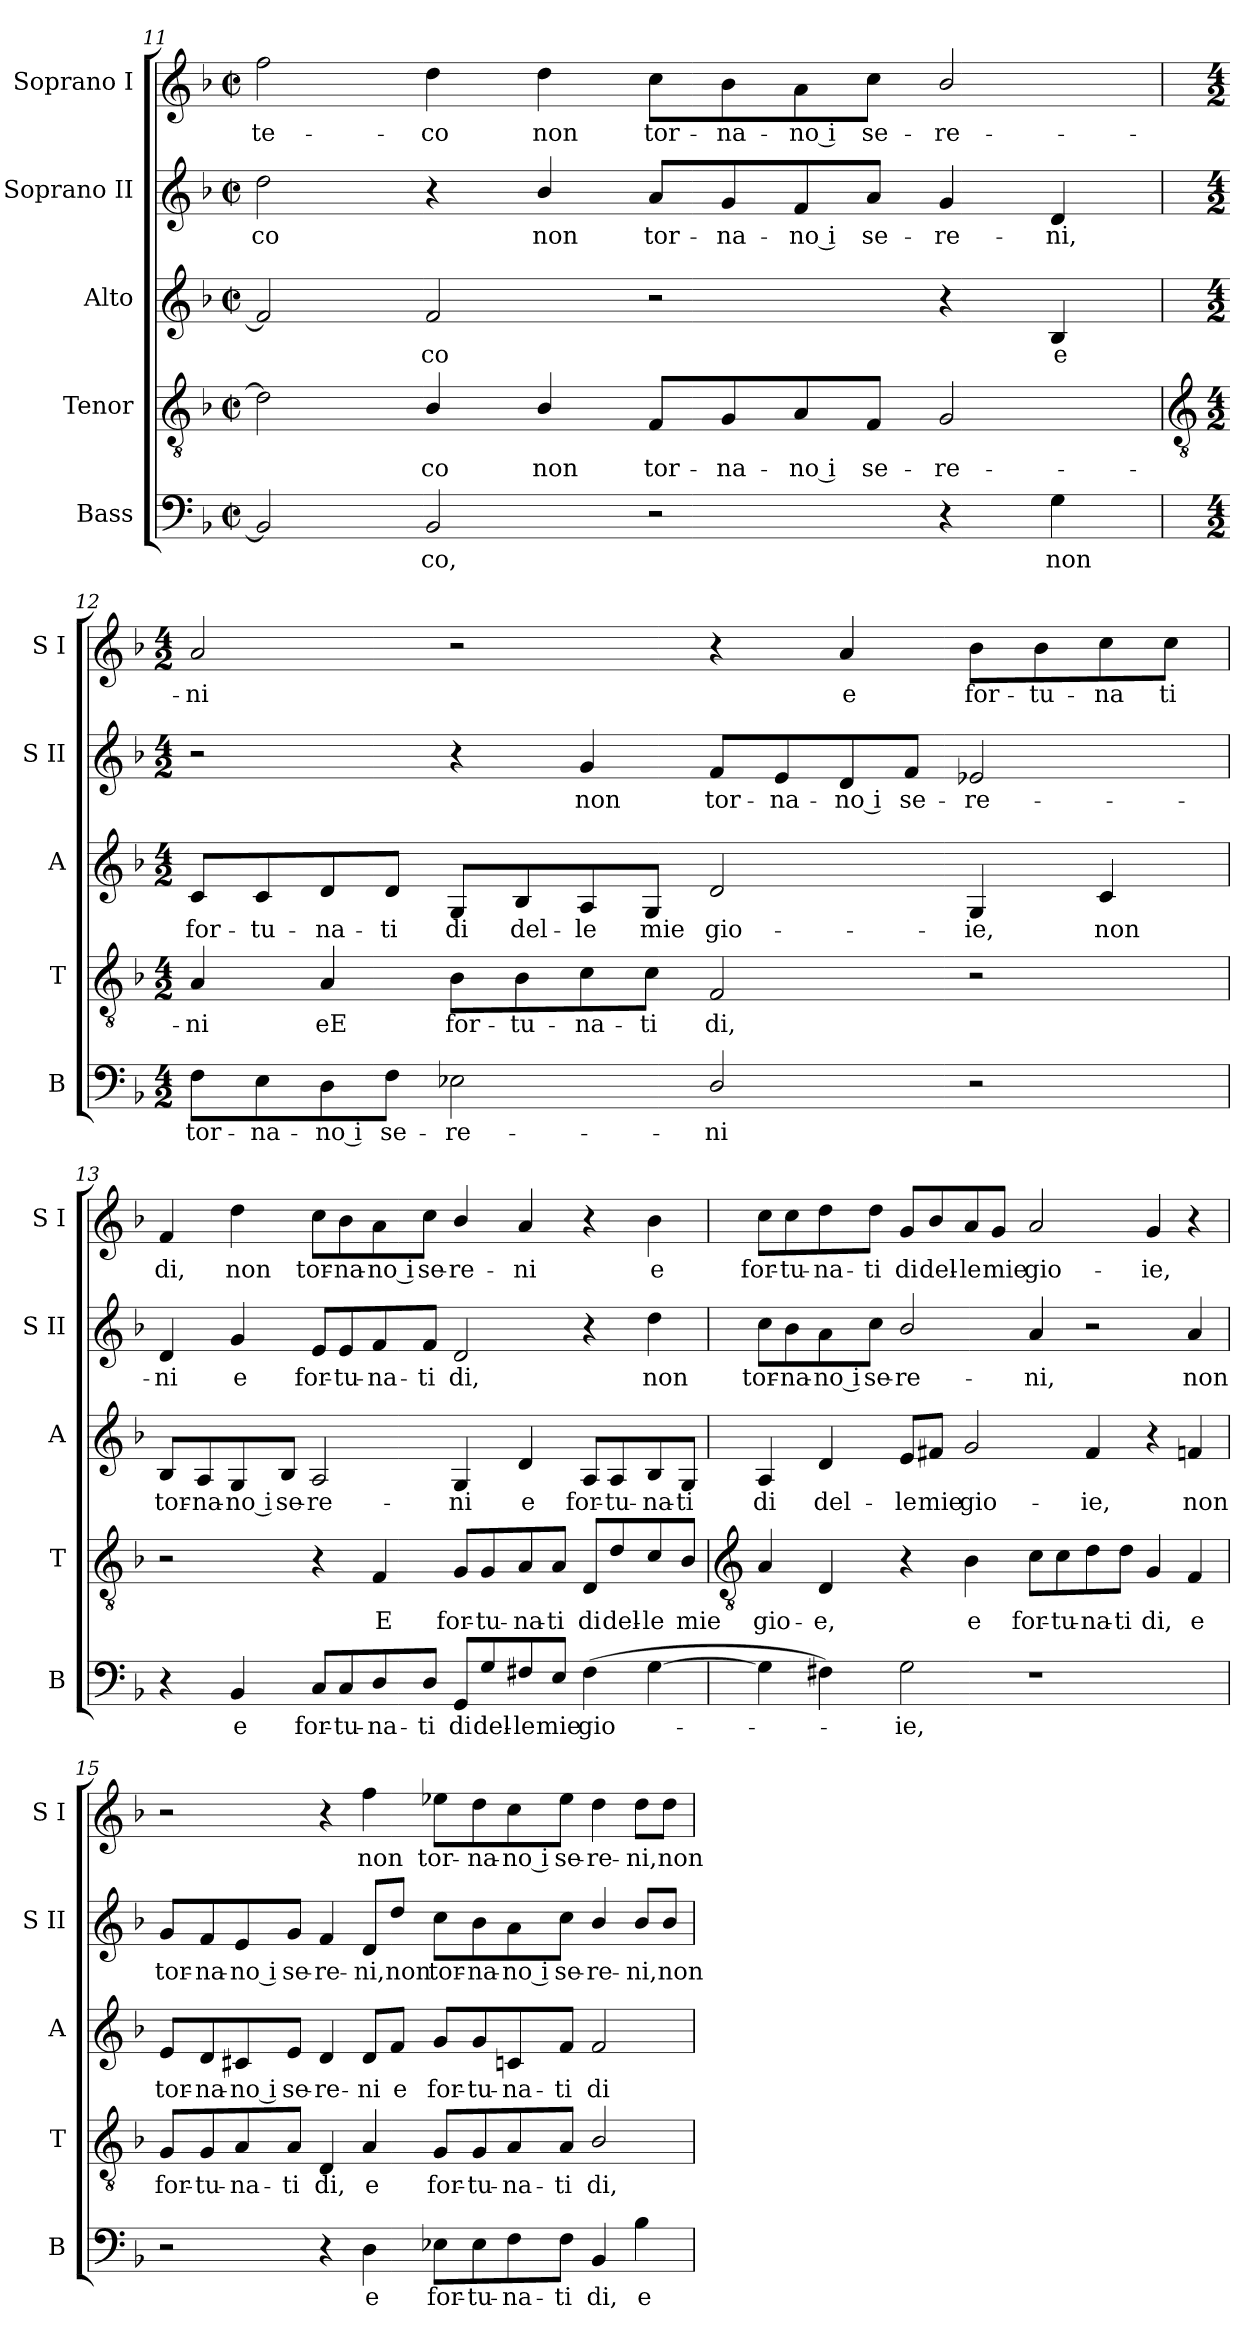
**kern	**text	**kern	**text	**kern	**text	**kern	**text	**kern	**text
*part5	*part5	*part4	*part4	*part3	*part3	*part2	*part2	*part1	*part1
*staff5	*staff5	*staff4	*staff4	*staff3	*staff3	*staff2	*staff2	*staff1	*staff1
*I"Bass	*	*I"Tenor	*	*I"Alto	*	*I"Soprano II	*	*I"Soprano I	*
*I'B	*	*I'T	*	*I'A	*	*I'S II	*	*I'S I	*
*clefF4	*	*clefGv2	*	*clefG2	*	*clefG2	*	*clefG2	*
*k[b-]	*	*k[b-]	*	*k[b-]	*	*k[b-]	*	*k[b-]	*
*F:	*	*F:	*	*F:	*	*F:	*	*F:	*
*M4/2	*	*M4/2	*	*M4/2	*	*M4/2	*	*M4/2	*
*met(c|)	*	*met(c|)	*	*met(c|)	*	*met(c|)	*	*met(c|)	*
=11	=11	=11	=11	=11	=11	=11	=11	=11	=11
!	!	!	!	!	!	!	!LO:LY:b	!	!LO:LY:b
2BB-]	.	2d]	.	2f]	.	2dd	-co	2ff	te-
!	!LO:LY:b	!	!LO:LY:b	!	!LO:LY:b	!	!	!	!LO:LY:b
2BB-	co,	4B-/	co	2f	co	4r	.	4dd	-co
!	!	!	!LO:LY:b	!	!	!	!LO:LY:b	!	!LO:LY:b
.	.	4B-/	non	.	.	4b-/	non	4dd	non
!	!	!	!LO:LY:b	!	!	!	!LO:LY:b	!	!LO:LY:b
2r	.	8F/L	tor-	2r	.	8a/L	tor-	8cc\L	tor-
!	!	!	!LO:LY:b	!	!	!	!LO:LY:b	!	!LO:LY:b
.	.	8G/	-na-	.	.	8g/	-na-	8b-\	-na-
!	!	!	!LO:LY:b	!	!	!	!LO:LY:b	!	!LO:LY:b
.	.	8A/	-no i	.	.	8f/	-no i	8a\	-no i
!	!	!	!LO:LY:b	!	!	!	!LO:LY:b	!	!LO:LY:b
.	.	8F/J	se-	.	.	8a/J	se-	8cc\J	se-
!	!	!	!LO:LY:b	!	!	!	!LO:LY:b	!	!LO:LY:b
4r	.	2G	-re-	4r	.	4g	-re-	2b-/	-re-
!	!LO:LY:b	!	!	!	!LO:LY:b	!	!LO:LY:b	!	!
4G	non	.	.	4B-	e	4d	-ni,	.	.
!!LO:LB:g=z
=12	=12	=12	=12	=12	=12	=12	=12	=12	=12
*	*	*clefGv2	*	*	*	*	*	*	*
*M4/2	*	*M4/2	*	*M4/2	*	*M4/2	*	*M4/2	*
!	!LO:LY:b	!	!LO:LY:b	!	!LO:LY:b	!	!	!	!LO:LY:b
8F\L	tor-	4A	-ni	8c/L	for-	2r	.	2a	-ni
!	!LO:LY:b	!	!	!	!LO:LY:b	!	!	!	!
8E\	-na-	.	.	8c/	-tu-	.	.	.	.
!	!LO:LY:b	!	!LO:LY:b	!	!LO:LY:b	!	!	!	!
8D\	-no i	4A	eE	8d/	-na-	.	.	.	.
!	!LO:LY:b	!	!	!	!LO:LY:b	!	!	!	!
8F\J	se-	.	.	8d/J	-ti	.	.	.	.
!	!LO:LY:b	!	!LO:LY:b	!	!LO:LY:b	!	!	!	!
2E-X	-re-	8B-\L	for-	8G/L	di	4r	.	2r	.
!	!	!	!LO:LY:b	!	!LO:LY:b	!	!	!	!
.	.	8B-\	-tu-	8B-/	del-	.	.	.	.
!	!	!	!LO:LY:b	!	!LO:LY:b	!	!LO:LY:b	!	!
.	.	8c\	-na-	8A/	-le	4g	non	.	.
!	!	!	!LO:LY:b	!	!LO:LY:b	!	!	!	!
.	.	8c\J	-ti	8G/J	mie	.	.	.	.
!	!LO:LY:b	!	!LO:LY:b	!	!LO:LY:b	!	!LO:LY:b	!	!
2D/	-ni	2F	di,	2d	gio-	8f/L	tor-	4r	.
!	!	!	!	!	!	!	!LO:LY:b	!	!
.	.	.	.	.	.	8e/	-na-	.	.
!	!	!	!	!	!	!	!LO:LY:b	!	!LO:LY:b
.	.	.	.	.	.	8d/	-no i	4a	e
!	!	!	!	!	!	!	!LO:LY:b	!	!
.	.	.	.	.	.	8f/J	se-	.	.
!	!	!	!	!	!LO:LY:b	!	!LO:LY:b	!	!LO:LY:b
2r	.	2r	.	4G	-ie,	2e-X	-re-	8b-\L	for-
!	!	!	!	!	!	!	!	!	!LO:LY:b
.	.	.	.	.	.	.	.	8b-\	-tu-
!	!	!	!	!	!LO:LY:b	!	!	!	!LO:LY:b
.	.	.	.	4c	non	.	.	8cc\	-na
!	!	!	!	!	!	!	!	!	!LO:LY:b
.	.	.	.	.	.	.	.	8cc\J	ti
=13	=13	=13	=13	=13	=13	=13	=13	=13	=13
!	!	!	!	!	!LO:LY:b	!	!LO:LY:b	!	!LO:LY:b
4r	.	2r	.	8B-/L	tor-	4d	-ni	4f	di,
!	!	!	!	!	!LO:LY:b	!	!	!	!
.	.	.	.	8A/	-na-	.	.	.	.
!	!LO:LY:b	!	!	!	!LO:LY:b	!	!LO:LY:b	!	!LO:LY:b
4BB-	e	.	.	8G/	-no i	4g	e	4dd	non
!	!	!	!	!	!LO:LY:b	!	!	!	!
.	.	.	.	8B-/J	se-	.	.	.	.
!	!LO:LY:b	!	!	!	!LO:LY:b	!	!LO:LY:b	!	!LO:LY:b
8C/L	for-	4r	.	2A	-re-	8e/L	for-	8cc\L	tor-
!	!LO:LY:b	!	!	!	!	!	!LO:LY:b	!	!LO:LY:b
8C/	-tu-	.	.	.	.	8e/	-tu-	8b-\	-na-
!	!LO:LY:b	!	!LO:LY:b	!	!	!	!LO:LY:b	!	!LO:LY:b
8D/	-na-	4F	E	.	.	8f/	-na-	8a\	-no i
!	!LO:LY:b	!	!	!	!	!	!LO:LY:b	!	!LO:LY:b
8D/J	-ti	.	.	.	.	8f/J	-ti	8cc\J	se-
!	!LO:LY:b	!	!LO:LY:b	!	!LO:LY:b	!	!LO:LY:b	!	!LO:LY:b
8GG/L	di	8G/L	for-	4G	-ni	2d	di,	4b-/	-re-
!	!LO:LY:b	!	!LO:LY:b	!	!	!	!	!	!
8G/	del-	8G/	-tu-	.	.	.	.	.	.
!	!LO:LY:b	!	!LO:LY:b	!	!LO:LY:b	!	!	!	!LO:LY:b
8F#X/	-le	8A/	-na-	4d	e	.	.	4a	-ni
!	!LO:LY:b	!	!LO:LY:b	!	!	!	!	!	!
8E/J	mie	8A/J	-ti	.	.	.	.	.	.
!	!LO:LY:b	!	!LO:LY:b	!	!LO:LY:b	!	!	!	!
(>4F#	gio-	8D/L	di	8A/L	for-	4r	.	4r	.
!	!	!	!LO:LY:b	!	!LO:LY:b	!	!	!	!
.	.	8d/	del-	8A/	-tu-	.	.	.	.
!	!	!	!LO:LY:b	!	!LO:LY:b	!	!LO:LY:b	!	!LO:LY:b
[4G	.	8c/	-le	8B-/	-na-	4dd	non	4b-	e
!	!	!	!LO:LY:b	!	!LO:LY:b	!	!	!	!
.	.	8B-/J	mie	8G/J	-ti	.	.	.	.
!!LO:LB:g=z
=14	=14	=14	=14	=14	=14	=14	=14	=14	=14
*	*	*clefGv2	*	*	*	*	*	*	*
!	!	!	!LO:LY:b	!	!LO:LY:b	!	!LO:LY:b	!	!LO:LY:b
4G]	.	4A	gio-	4A	di	8cc\L	tor-	8cc\L	for-
!	!	!	!	!	!	!	!LO:LY:b	!	!LO:LY:b
.	.	.	.	.	.	8b-\	-na-	8cc\	-tu-
!	!	!	!LO:LY:b	!	!LO:LY:b	!	!LO:LY:b	!	!LO:LY:b
4F#X)	.	4D	-e,	4d	del-	8a\	-no i	8dd\	-na-
!	!	!	!	!	!	!	!LO:LY:b	!	!LO:LY:b
.	.	.	.	.	.	8cc\J	se-	8dd\J	-ti
!	!LO:LY:b	!	!	!	!LO:LY:b	!	!LO:LY:b	!	!LO:LY:b
2G	ie,	4r	.	8e/L	-le	2b-/	-re-	8g/L	di
!	!	!	!	!	!LO:LY:b	!	!	!	!LO:LY:b
.	.	.	.	8f#X/J	mie	.	.	8b-/	del-
!	!	!	!LO:LY:b	!	!LO:LY:b	!	!	!	!LO:LY:b
.	.	4B-	e	2g	gio-	.	.	8a/	-le
!	!	!	!	!	!	!	!	!	!LO:LY:b
.	.	.	.	.	.	.	.	8g/J	mie
!	!	!	!LO:LY:b	!	!	!	!LO:LY:b	!	!LO:LY:b
1r	.	8c\L	for-	.	.	4a	-ni,	2a	gio-
!	!	!	!LO:LY:b	!	!	!	!	!	!
.	.	8c\	-tu-	.	.	.	.	.	.
!	!	!	!LO:LY:b	!	!LO:LY:b	!	!	!	!
.	.	8d\	-na-	4f#	-ie,	2r	.	.	.
!	!	!	!LO:LY:b	!	!	!	!	!	!
.	.	8d\J	-ti	.	.	.	.	.	.
!	!	!	!LO:LY:b	!	!	!	!	!	!LO:LY:b
.	.	4G	di,	4r	.	.	.	4g	-ie,
!	!	!	!LO:LY:b	!	!LO:LY:b	!	!LO:LY:b	!	!
.	.	4F	e	4fn	non	4a	non	4r	.
=15	=15	=15	=15	=15	=15	=15	=15	=15	=15
!	!	!	!LO:LY:b	!	!LO:LY:b	!	!LO:LY:b	!	!
2r	.	8G/L	for-	8e/L	tor-	8g/L	tor-	2r	.
!	!	!	!LO:LY:b	!	!LO:LY:b	!	!LO:LY:b	!	!
.	.	8G/	-tu-	8d/	-na-	8f/	-na-	.	.
!	!	!	!LO:LY:b	!	!LO:LY:b	!	!LO:LY:b	!	!
.	.	8A/	-na-	8c#X/	-no i	8e/	-no i	.	.
!	!	!	!LO:LY:b	!	!LO:LY:b	!	!LO:LY:b	!	!
.	.	8A/J	-ti	8e/J	se-	8g/J	se-	.	.
!	!	!	!LO:LY:b	!	!LO:LY:b	!	!LO:LY:b	!	!
4r	.	4D	di,	4d	-re-	4f	-re-	4r	.
!	!LO:LY:b	!	!LO:LY:b	!	!LO:LY:b	!	!LO:LY:b	!	!LO:LY:b
4D	e	4A	e	8d/L	-ni	8d/L	-ni,	4ff	non
!	!	!	!	!	!LO:LY:b	!	!LO:LY:b	!	!
.	.	.	.	8f/J	e	8dd/J	non	.	.
!	!LO:LY:b	!	!LO:LY:b	!	!LO:LY:b	!	!LO:LY:b	!	!LO:LY:b
8E-X\L	for-	8G/L	for-	8g/L	for-	8cc\L	tor-	8ee-X\L	tor-
!	!LO:LY:b	!	!LO:LY:b	!	!LO:LY:b	!	!LO:LY:b	!	!LO:LY:b
8E-\	-tu-	8G/	-tu-	8g/	-tu-	8b-\	-na-	8dd\	-na-
!	!LO:LY:b	!	!LO:LY:b	!	!LO:LY:b	!	!LO:LY:b	!	!LO:LY:b
8F\	-na-	8A/	-na-	8cn/	-na-	8a\	-no i	8cc\	-no i
!	!LO:LY:b	!	!LO:LY:b	!	!LO:LY:b	!	!LO:LY:b	!	!LO:LY:b
8F\J	-ti	8A/J	-ti	8f/J	-ti	8cc\J	se-	8ee-\J	se-
!	!LO:LY:b	!	!LO:LY:b	!	!LO:LY:b	!	!LO:LY:b	!	!LO:LY:b
4BB-	di,	2B-/	di,	2f	di	4b-/	-re-	4dd	-re-
!	!LO:LY:b	!	!	!	!	!	!LO:LY:b	!	!LO:LY:b
4B-	e	.	.	.	.	8b-/L	-ni,	8dd\L	-ni,
!	!	!	!	!	!	!	!LO:LY:b	!	!LO:LY:b
.	.	.	.	.	.	8b-/J	non	8dd\J	non
=	=	=	=	=	=	=	=	=	=
*-	*-	*-	*-	*-	*-	*-	*-	*-	*-
